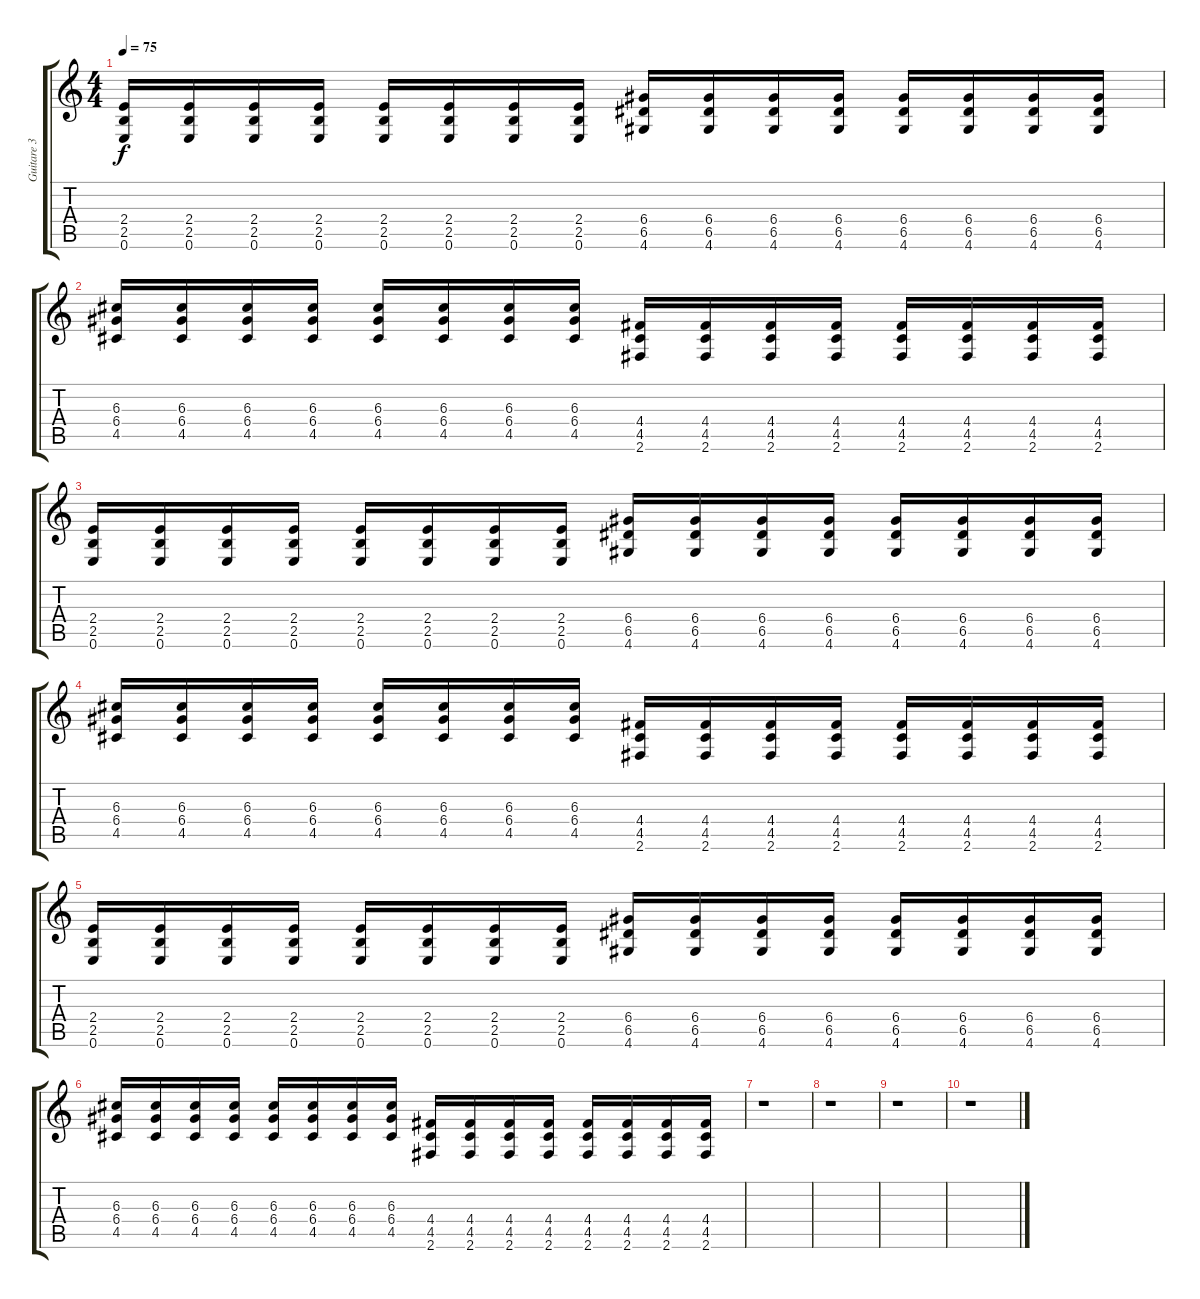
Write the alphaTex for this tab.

\track ("Guitare 3" "Guitare 3") {instrument distortionguitar}
\staff {score tabs}
\tuning (E4 B3 G3 D3 A2 E2) {hide}
\ts (4 4)
\tempo 75
\clef g2
\ks c
(2.4 2.5 0.6).16{dy f} (2.4 2.5 0.6).16 (2.4 2.5 0.6).16 (2.4 2.5 0.6).16 (2.4 2.5 0.6).16 (2.4 2.5 0.6).16 (2.4 2.5 0.6).16 (2.4 2.5 0.6).16 (6.4 6.5 4.6).16 (6.4 6.5 4.6).16 (6.4 6.5 4.6).16 (6.4 6.5 4.6).16 (6.4 6.5 4.6).16 (6.4 6.5 4.6).16 (6.4 6.5 4.6).16 (6.4 6.5 4.6).16 |
(6.3 6.4 4.5).16 (6.3 6.4 4.5).16 (6.3 6.4 4.5).16 (6.3 6.4 4.5).16 (6.3 6.4 4.5).16 (6.3 6.4 4.5).16 (6.3 6.4 4.5).16 (6.3 6.4 4.5).16 (4.4 4.5 2.6).16 (4.4 4.5 2.6).16 (4.4 4.5 2.6).16 (4.4 4.5 2.6).16 (4.4 4.5 2.6).16 (4.4 4.5 2.6).16 (4.4 4.5 2.6).16 (4.4 4.5 2.6).16 |
(2.4 2.5 0.6).16 (2.4 2.5 0.6).16 (2.4 2.5 0.6).16 (2.4 2.5 0.6).16 (2.4 2.5 0.6).16 (2.4 2.5 0.6).16 (2.4 2.5 0.6).16 (2.4 2.5 0.6).16 (6.4 6.5 4.6).16 (6.4 6.5 4.6).16 (6.4 6.5 4.6).16 (6.4 6.5 4.6).16 (6.4 6.5 4.6).16 (6.4 6.5 4.6).16 (6.4 6.5 4.6).16 (6.4 6.5 4.6).16 |
(6.3 6.4 4.5).16 (6.3 6.4 4.5).16 (6.3 6.4 4.5).16 (6.3 6.4 4.5).16 (6.3 6.4 4.5).16 (6.3 6.4 4.5).16 (6.3 6.4 4.5).16 (6.3 6.4 4.5).16 (4.4 4.5 2.6).16 (4.4 4.5 2.6).16 (4.4 4.5 2.6).16 (4.4 4.5 2.6).16 (4.4 4.5 2.6).16 (4.4 4.5 2.6).16 (4.4 4.5 2.6).16 (4.4 4.5 2.6).16 |
(2.4 2.5 0.6).16 (2.4 2.5 0.6).16 (2.4 2.5 0.6).16 (2.4 2.5 0.6).16 (2.4 2.5 0.6).16 (2.4 2.5 0.6).16 (2.4 2.5 0.6).16 (2.4 2.5 0.6).16 (6.4 6.5 4.6).16 (6.4 6.5 4.6).16 (6.4 6.5 4.6).16 (6.4 6.5 4.6).16 (6.4 6.5 4.6).16 (6.4 6.5 4.6).16 (6.4 6.5 4.6).16 (6.4 6.5 4.6).16 |
(6.3 6.4 4.5).16 (6.3 6.4 4.5).16 (6.3 6.4 4.5).16 (6.3 6.4 4.5).16 (6.3 6.4 4.5).16 (6.3 6.4 4.5).16 (6.3 6.4 4.5).16 (6.3 6.4 4.5).16 (4.4 4.5 2.6).16 (4.4 4.5 2.6).16 (4.4 4.5 2.6).16 (4.4 4.5 2.6).16 (4.4 4.5 2.6).16 (4.4 4.5 2.6).16 (4.4 4.5 2.6).16 (4.4 4.5 2.6).16 |
r.1 |
r.1 |
r.1 |
r.1
